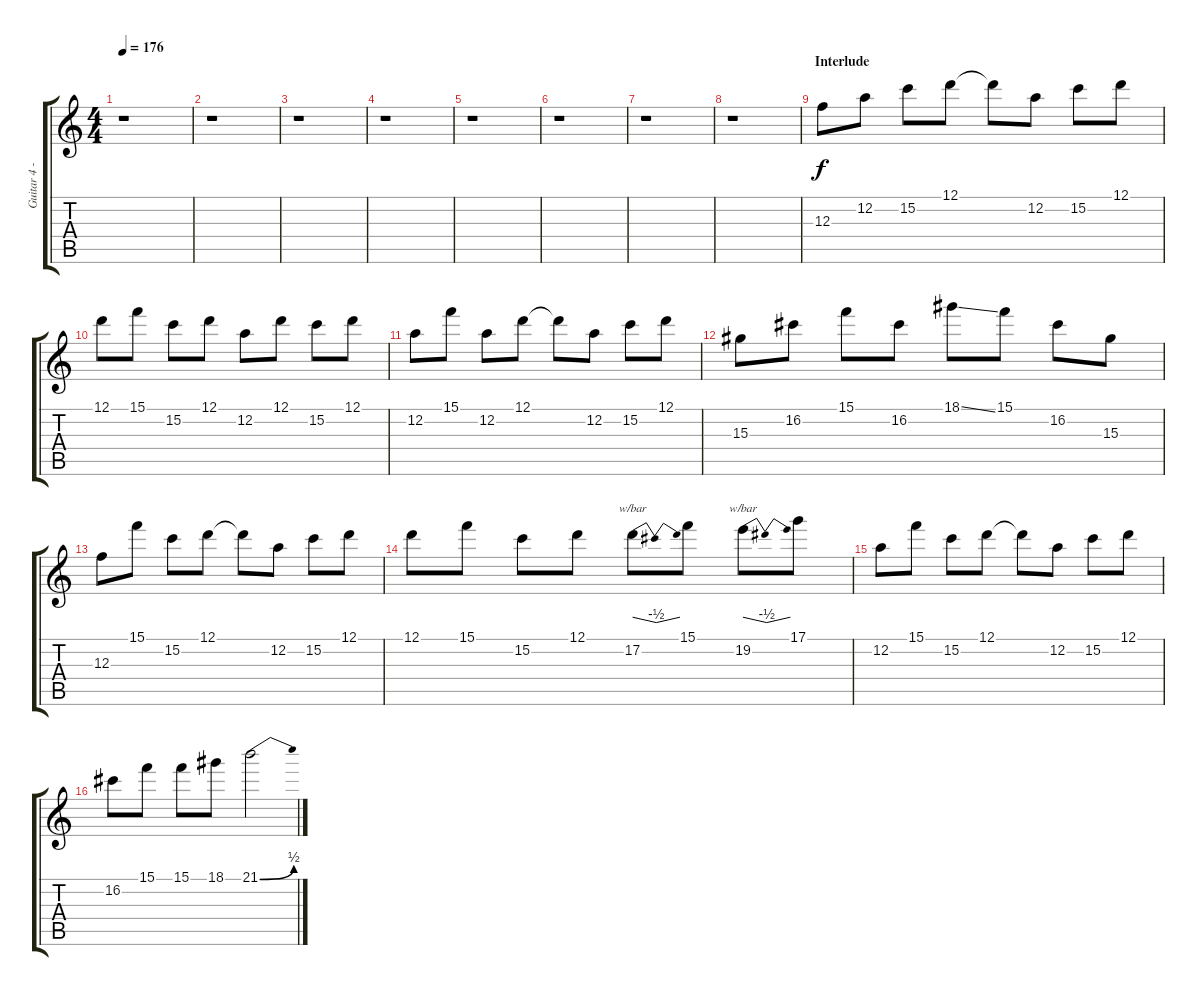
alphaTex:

\track ("Guitar 4 - Lead Laiho? w/ Solo" "Guitar 4 -") {instrument distortionguitar}
\staff {score tabs}
\tuning (D4 A3 F3 C3 G2 C2) {hide}
\ts (4 4)
\tempo 176
\clef g2
\ks c
r.1{dy f} |
r.1 |
r.1 |
r.1 |
r.1 |
r.1 |
r.1 |
r.1 |
\section ("" "Interlude")
12.3.8 12.2.8 15.2.8 12.1.8 12.1{t}.8 12.2.8 15.2.8 12.1.8 |
12.1.8 15.1.8 15.2.8 12.1.8 12.2.8 12.1.8 15.2.8 12.1.8 |
12.2.8 15.1.8 12.2.8 12.1.8 12.1{t}.8 12.2.8 15.2.8 12.1.8 |
15.3.8 16.2.8 15.1.8 16.2.8 18.1{ss}.8 15.1.8 16.2.8 15.3.8 |
12.3.8 15.1.8 15.2.8 12.1.8 12.1{t}.8 12.2.8 15.2.8 12.1.8 |
12.1.8 15.1.8 15.2.8 12.1.8 17.2.8{tbe (dip default 0 0 30 -2 60 0)} 15.1.8 19.2.8{tbe (dip default 0 0 30 -2 60 0)} 17.1.8 |
12.2.8 15.1.8 15.2.8 12.1.8 12.1{t}.8 12.2.8 15.2.8 12.1.8 |
16.2.8 15.1.8 15.1.8 18.1.8 21.1{be (bend 0 0 60 2)}.2
